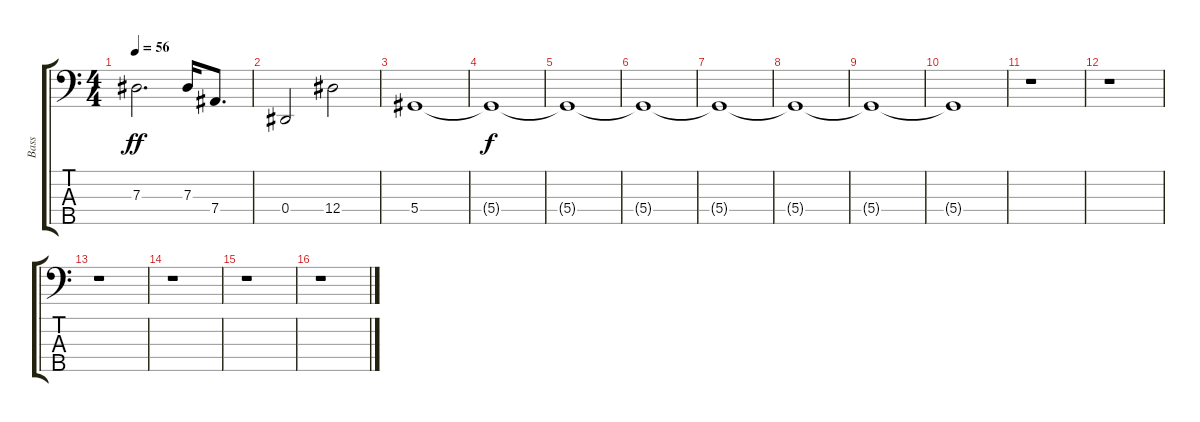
\track ("Bass" "Bass") {instrument electricbasspick}
\staff {score tabs}
\tuning (Gb2 Db2 Ab1 Eb1 Bb0) {hide}
\ts (4 4)
\tempo 56
\clef f4
\ks c
7.3.2{d dy ff} 7.3.16 7.4.8{d} |
0.4.2 12.4.2 |
5.4.1 |
5.4{t}.1{dy f} |
5.4{t}.1 |
5.4{t}.1 |
5.4{t}.1 |
5.4{t}.1 |
5.4{t}.1 |
5.4{t}.1 |
r.1 |
r.1 |
r.1 |
r.1 |
r.1 |
r.1
